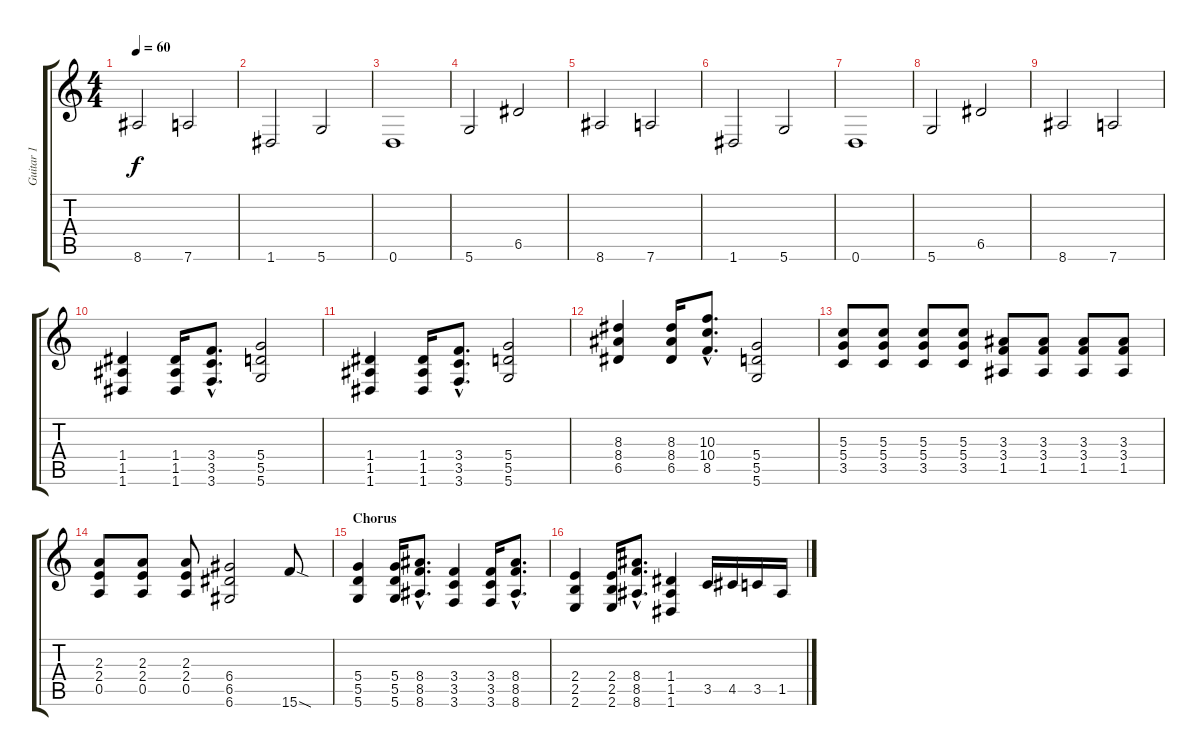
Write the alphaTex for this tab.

\track ("Guitar 1" "Guitar 1") {instrument distortionguitar}
\staff {score tabs}
\tuning (E4 B3 G3 D3 A2 D2) {hide}
\ts (4 4)
\tempo 60
\clef g2
\ks c
8.6.2{dy f} 7.6.2 |
1.6.2 5.6.2 |
0.6.1 |
5.6.2 6.5.2 |
8.6.2 7.6.2 |
1.6.2 5.6.2 |
0.6.1 |
5.6.2 6.5.2 |
8.6.2 7.6.2 |
(1.4 1.5 1.6).4 (1.4 1.5 1.6).16 (3.4{hac} 3.5{hac} 3.6{hac}).8{d} (5.4 5.5 5.6).2 |
(1.4 1.5 1.6).4 (1.4 1.5 1.6).16 (3.4{hac} 3.5{hac} 3.6{hac}).8{d} (5.4 5.5 5.6).2 |
(8.3 8.4 6.5).4 (8.3 8.4 6.5).16 (10.3{hac} 10.4{hac} 8.5{hac}).8{d} (5.4 5.5 5.6).2 |
(5.3 5.4 3.5).8 (5.3 5.4 3.5).8 (5.3 5.4 3.5).8 (5.3 5.4 3.5).8 (3.3 3.4 1.5).8 (3.3 3.4 1.5).8 (3.3 3.4 1.5).8 (3.3 3.4 1.5).8 |
(2.3 2.4 0.5).8 (2.3 2.4 0.5).8 (2.3 2.4 0.5).8 (6.4 6.5 6.6).2 15.6{sod}.8 |
\section ("" "Chorus")
(5.4 5.5 5.6).4 (5.4 5.5 5.6).16 (8.4{hac} 8.5{hac} 8.6{hac}).8{d} (3.4 3.5 3.6).4 (3.4 3.5 3.6).16 (8.4{hac} 8.5{hac} 8.6{hac}).8{d} |
(2.4 2.5 2.6).4 (2.4 2.5 2.6).16 (8.4{hac} 8.5{hac} 8.6{hac}).8{d} (1.4 1.5 1.6).4 3.5.16 4.5.16 3.5.16 1.5.16
